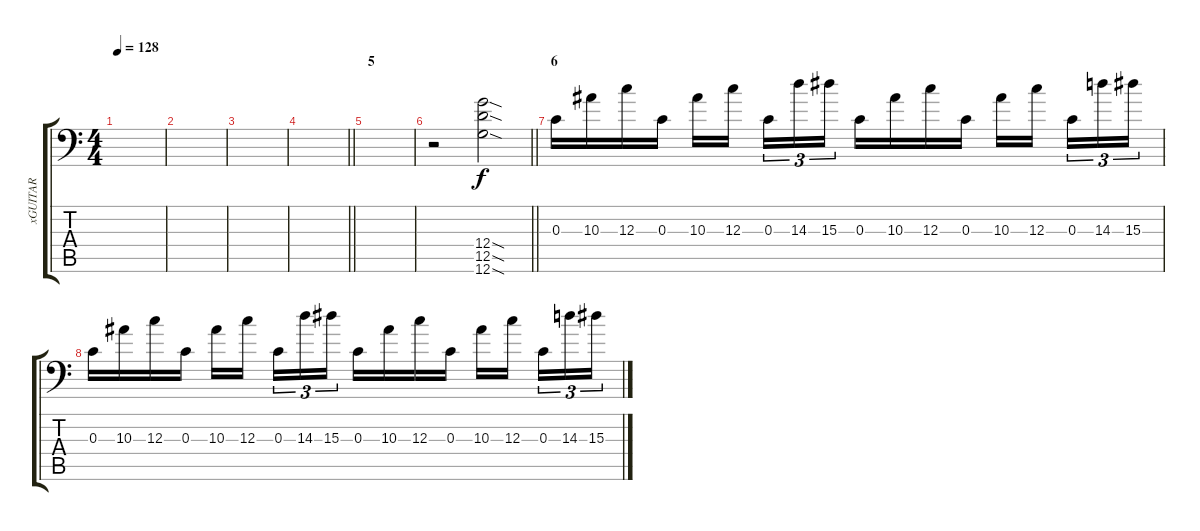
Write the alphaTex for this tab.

\track ("xGUITAR" "xGUITAR") {instrument distortionguitar}
\staff {score tabs}
\tuning (A3 E3 C3 G2 D2 G1) {hide}
\ts (4 4)
\tempo 128
\clef f4
\ks c
|
|
|
\barLineRight lightlight
|
\section ("" "5")
|
\barLineRight lightlight
r.2 (12.4{sod} 12.5{sod} 12.6{sod}).2 |
\section ("" "6")
0.3.16 10.3.16 12.3.16 0.3.16 10.3.16 12.3.16{beam splitsecondary} 0.3.16{tu (3 2)} 14.3.16{tu (3 2)} 15.3.16{tu (3 2)} 0.3.16 10.3.16 12.3.16 0.3.16 10.3.16 12.3.16{beam splitsecondary} 0.3.16{tu (3 2)} 14.3.16{tu (3 2)} 15.3.16{tu (3 2)} |
0.3.16 10.3.16 12.3.16 0.3.16 10.3.16 12.3.16{beam splitsecondary} 0.3.16{tu (3 2)} 14.3.16{tu (3 2)} 15.3.16{tu (3 2)} 0.3.16 10.3.16 12.3.16 0.3.16 10.3.16 12.3.16{beam splitsecondary} 0.3.16{tu (3 2)} 14.3.16{tu (3 2)} 15.3.16{tu (3 2)}
